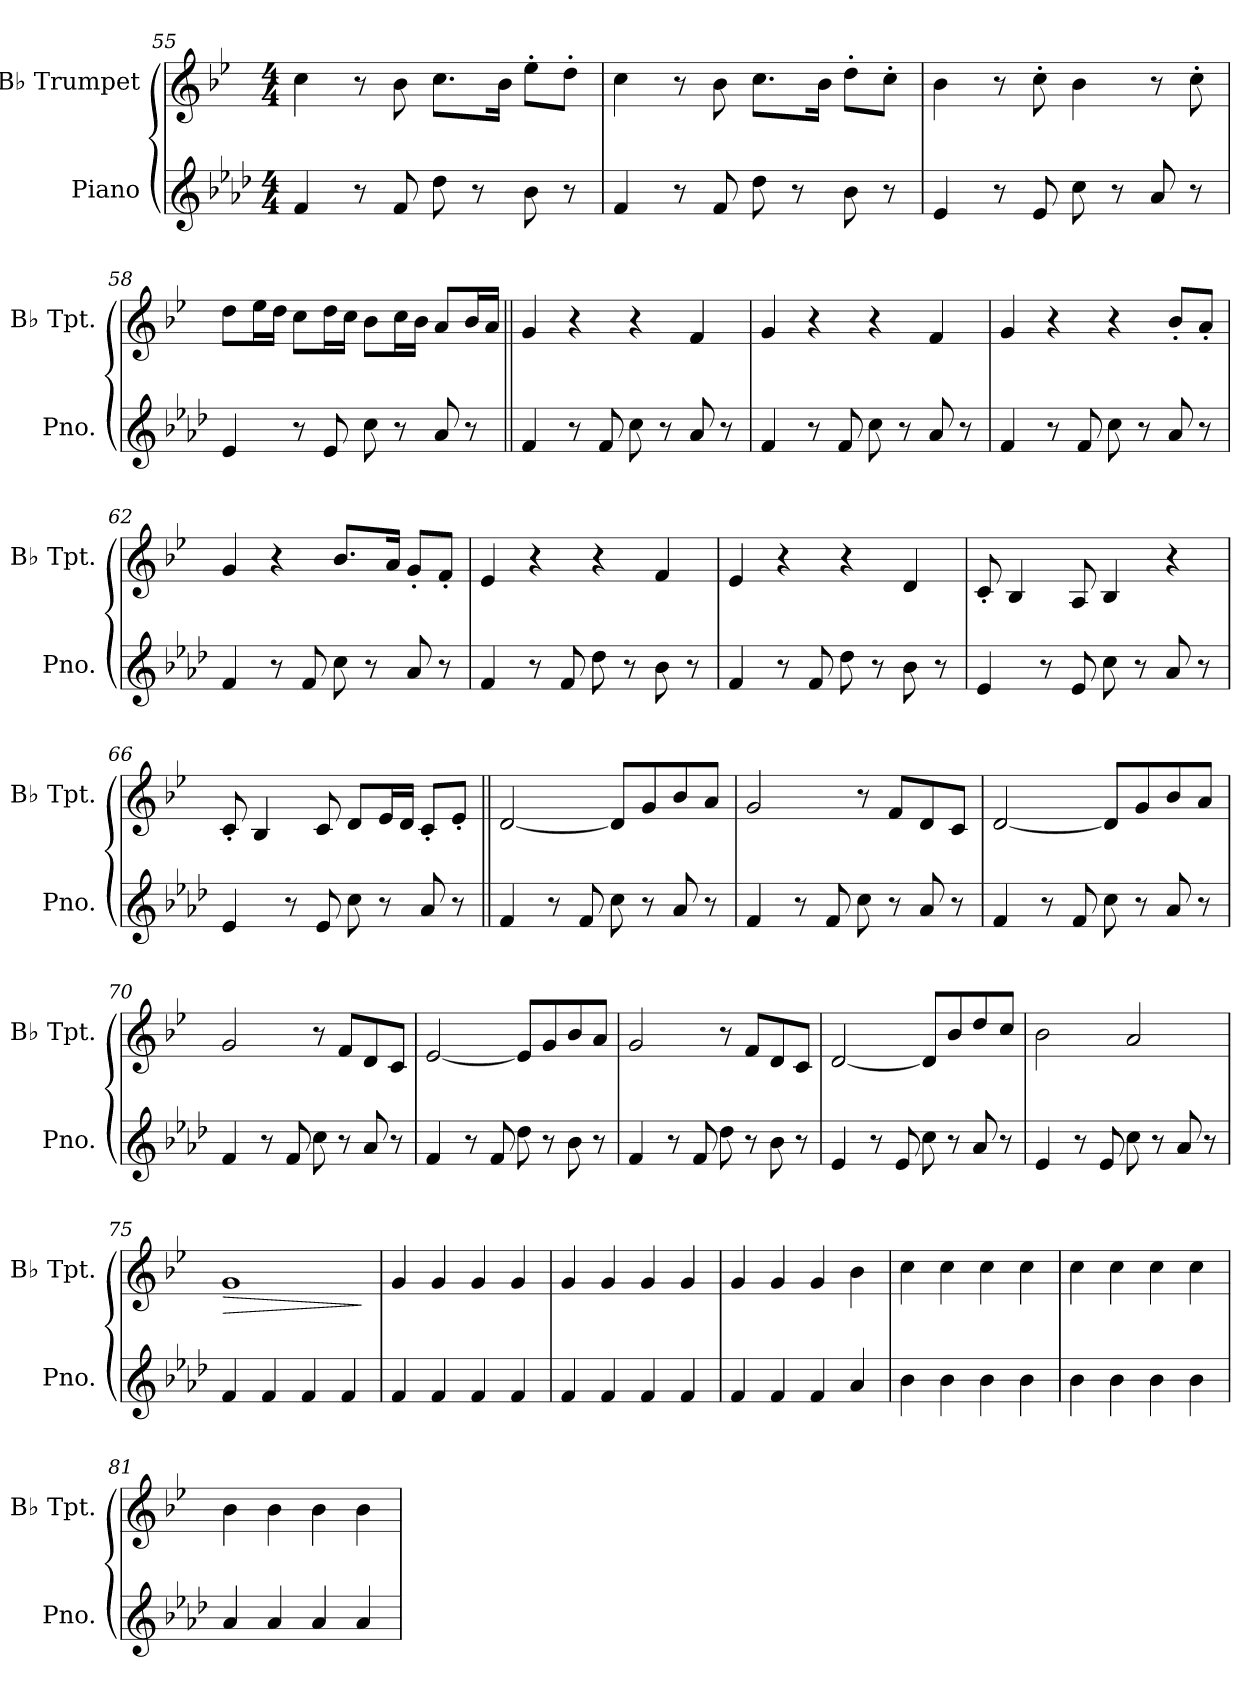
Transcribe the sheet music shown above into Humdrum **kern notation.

**kern	**kern	**dynam
*part2	*part1	*part1
*staff2	*staff1	*staff1
*I"Piano	*I"B♭ Trumpet	*
*I'Pno.	*I'B♭ Tpt.	*
*clefG2	*clefG2	*
*	*ITrd1c2	*
*k[b-e-a-d-]	*k[b-e-a-d-]	*
*M4/4	*M4/4	*
=55	=55	=55
4f	4b-	.
8r	8r	.
8f	8a-	.
8dd-	8.b-L	.
8r	.	.
.	16a-Jk	.
8b-	8dd-'L	.
8r	8cc'J	.
=56	=56	=56
4f	4b-	.
8r	8r	.
8f	8a-	.
8dd-	8.b-L	.
8r	.	.
.	16a-Jk	.
8b-	8cc'L	.
8r	8b-'J	.
=57	=57	=57
4e-	4a-	.
8r	8r	.
8e-	8b-'	.
8cc	4a-	.
8r	.	.
8a-	8r	.
8r	8b-'	.
=58	=58	=58
4e-	8ccL	.
.	16dd-L	.
.	16ccJJ	.
8r	8b-L	.
8e-	16ccL	.
.	16b-JJ	.
8cc	8a-L	.
8r	16b-L	.
.	16a-JJ	.
8a-	8gL	.
8r	16a-L	.
.	16gJJ	.
=59||	=59||	=59||
4f	4f	.
8r	4r	.
8f	.	.
8cc	4r	.
8r	.	.
8a-	4e-	.
8r	.	.
=60	=60	=60
4f	4f	.
8r	4r	.
8f	.	.
8cc	4r	.
8r	.	.
8a-	4e-	.
8r	.	.
=61	=61	=61
4f	4f	.
8r	4r	.
8f	.	.
8cc	4r	.
8r	.	.
8a-	8a-'L	.
8r	8g'J	.
=62	=62	=62
4f	4f	.
8r	4r	.
8f	.	.
8cc	8.a-L	.
8r	.	.
.	16gJk	.
8a-	8f'L	.
8r	8e-'J	.
=63	=63	=63
4f	4d-	.
8r	4r	.
8f	.	.
8dd-	4r	.
8r	.	.
8b-	4e-	.
8r	.	.
=64	=64	=64
4f	4d-	.
8r	4r	.
8f	.	.
8dd-	4r	.
8r	.	.
8b-	4c	.
8r	.	.
=65	=65	=65
4e-	8B-'	.
.	4A-	.
8r	.	.
8e-	8G	.
8cc	4A-	.
8r	.	.
8a-	4r	.
8r	.	.
=66	=66	=66
4e-	8B-'	.
.	4A-	.
8r	.	.
8e-	8B-	.
8cc	8cL	.
8r	16d-L	.
.	16cJJ	.
8a-	8B-'L	.
8r	8d-'J	.
=67||	=67||	=67||
4f	[2c	.
8r	.	.
8f	.	.
8cc	8cL]	.
8r	8f	.
8a-	8a-	.
8r	8gJ	.
=68	=68	=68
4f	2f	.
8r	.	.
8f	.	.
8cc	8r	.
8r	8e-L	.
8a-	8c	.
8r	8B-J	.
=69	=69	=69
4f	[2c	.
8r	.	.
8f	.	.
8cc	8cL]	.
8r	8f	.
8a-	8a-	.
8r	8gJ	.
=70	=70	=70
4f	2f	.
8r	.	.
8f	.	.
8cc	8r	.
8r	8e-L	.
8a-	8c	.
8r	8B-J	.
=71	=71	=71
4f	[2d-	.
8r	.	.
8f	.	.
8dd-	8d-L]	.
8r	8f	.
8b-	8a-	.
8r	8gJ	.
=72	=72	=72
4f	2f	.
8r	.	.
8f	.	.
8dd-	8r	.
8r	8e-L	.
8b-	8c	.
8r	8B-J	.
=73	=73	=73
4e-	[2c	.
8r	.	.
8e-	.	.
8cc	8cL]	.
8r	8a-	.
8a-	8cc	.
8r	8b-J	.
=74	=74	=74
4e-	2a-	.
8r	.	.
8e-	.	.
8cc	2g	.
8r	.	.
8a-	.	.
8r	.	.
=75	=75	=75
!	!	!LO:HP:b
4f	1f	>
4f	.	.
4f	.	.
4f	.	.
.	.	]
=76	=76	=76
4f	4f!	.
4f	4f!	.
4f	4f!	.
4f	4f!	.
=77	=77	=77
4f	4f!	.
4f	4f!	.
4f	4f!	.
4f	4f!	.
=78	=78	=78
4f	4f!	.
4f	4f!	.
4f	4f!	.
4a-	4a-!	.
=79	=79	=79
4b-	4b-!	.
4b-	4b-!	.
4b-	4b-!	.
4b-	4b-!	.
=80	=80	=80
4b-	4b-!	.
4b-	4b-!	.
4b-	4b-!	.
4b-	4b-!	.
=81	=81	=81
4a-	4a-!	.
4a-	4a-!	.
4a-	4a-!	.
4a-	4a-!	.
=	=	=
*-	*-	*-
